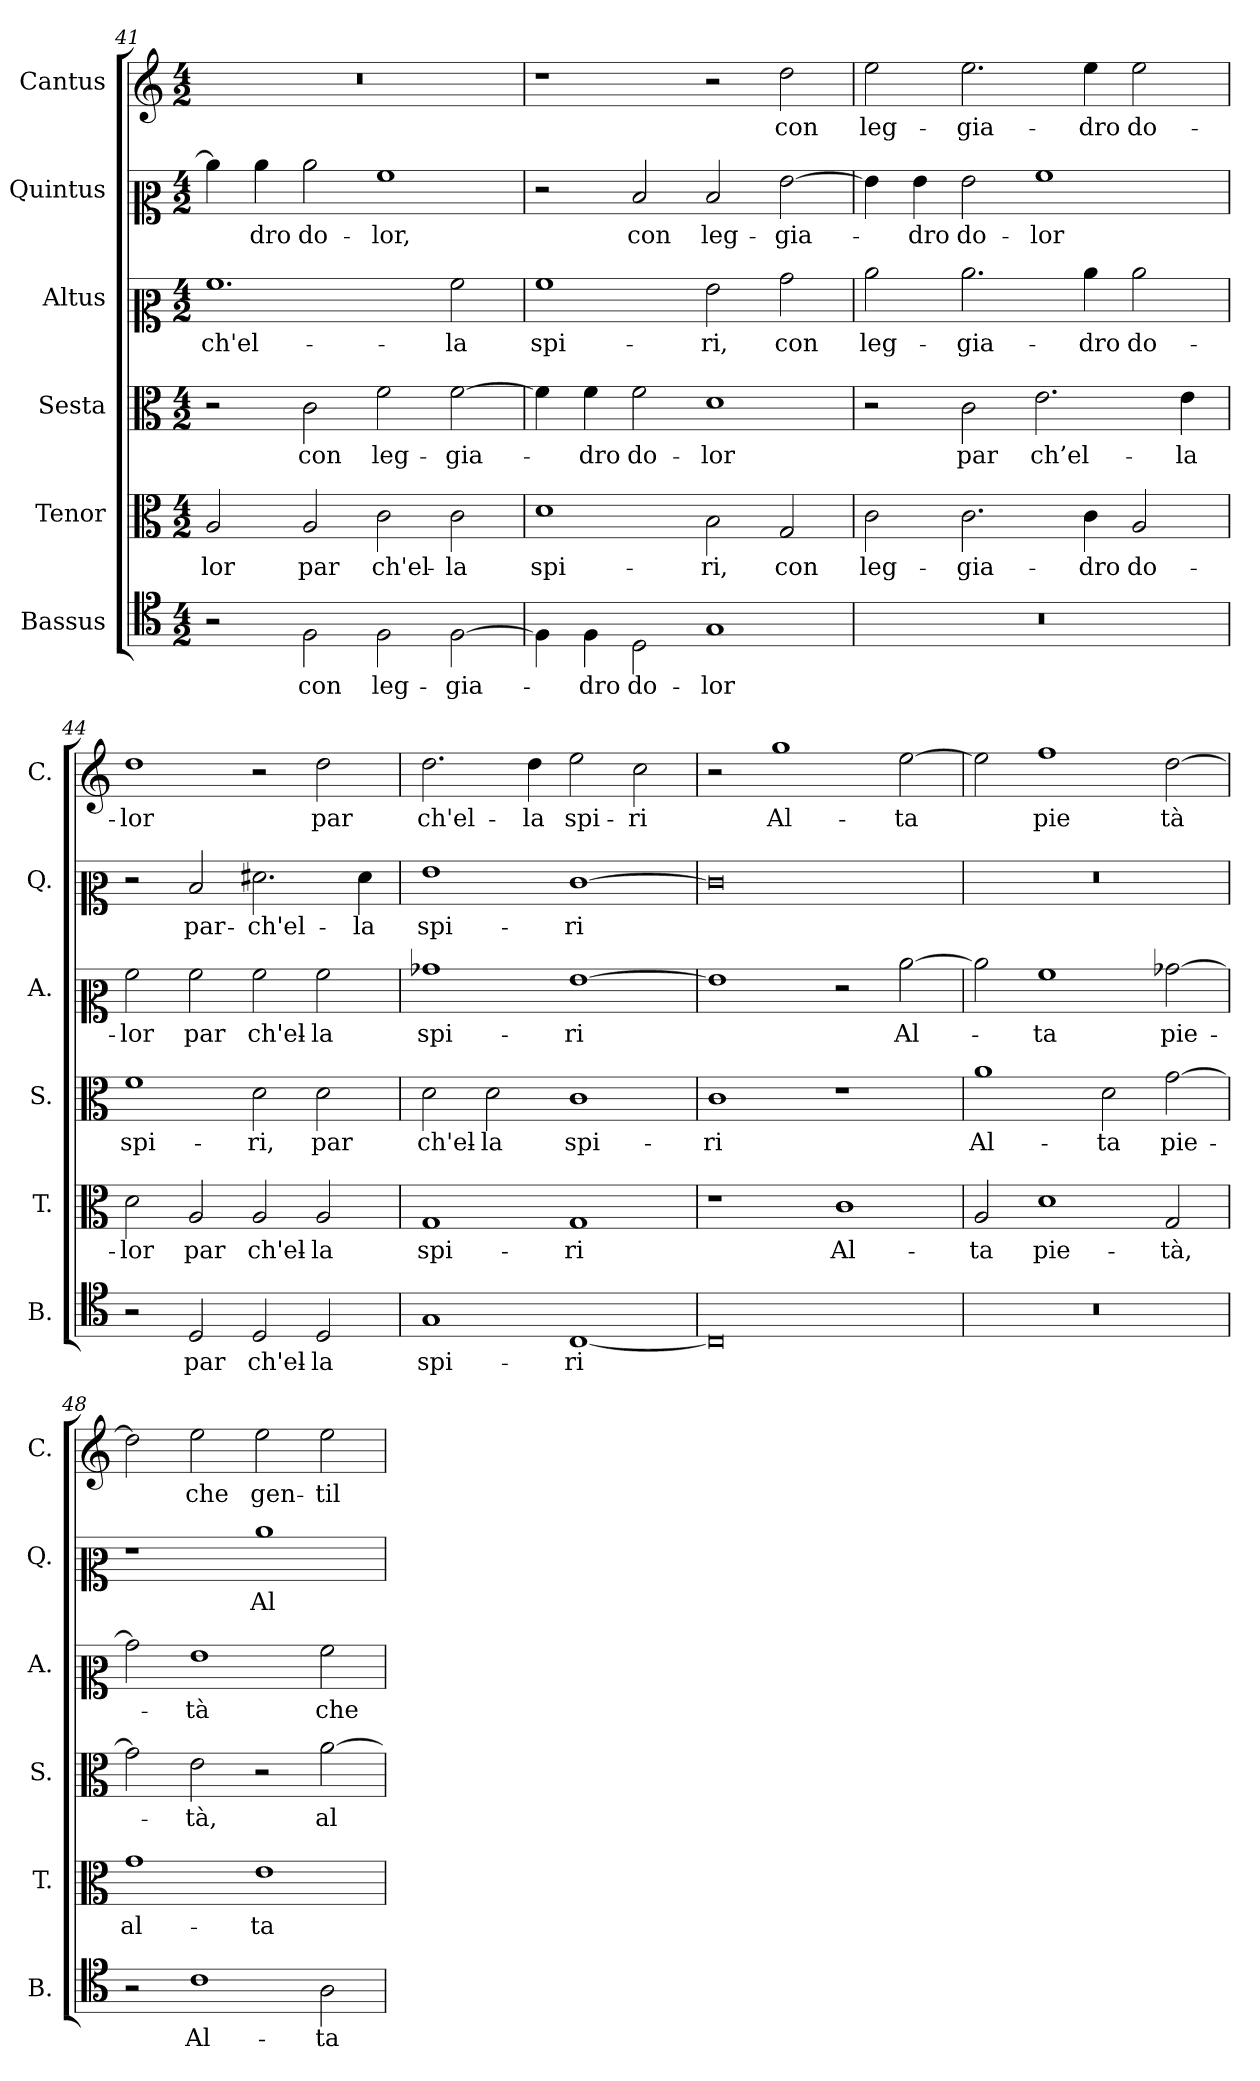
**kern	**text	**kern	**text	**kern	**text	**kern	**text	**kern	**text	**kern	**text
*part6	*part6	*part5	*part5	*part4	*part4	*part3	*part3	*part2	*part2	*part1	*part1
*staff6	*staff6	*staff5	*staff5	*staff4	*staff4	*staff3	*staff3	*staff2	*staff2	*staff1	*staff1
*I"Bassus	*	*I"Tenor	*	*I"Sesta	*	*I"Altus	*	*I"Quintus	*	*I"Cantus	*
*I'B.	*	*I'T.	*	*I'S.	*	*I'A.	*	*I'Q.	*	*I'C.	*
*clefC4	*	*clefC3	*	*clefC3	*	*clefC2	*	*clefC2	*	*clefG2	*
*k[]	*	*k[]	*	*k[]	*	*k[]	*	*k[]	*	*k[]	*
*M4/2	*	*M4/2	*	*M4/2	*	*M4/2	*	*M4/2	*	*M4/2	*
=41	=41	=41	=41	=41	=41	=41	=41	=41	=41	=41	=41
!	!	!	!LO:LY:b	!	!	!	!LO:LY:b	!	!	!	!
2r	.	2A/	-lor	2r	.	1.a	ch'el-	4cc\]	.	0r	.
!	!	!	!	!	!	!	!	!	!LO:LY:b	!	!
.	.	.	.	.	.	.	.	4cc\	-dro	.	.
!	!LO:LY:b	!	!LO:LY:b	!	!LO:LY:b	!	!	!	!LO:LY:b	!	!
2F\	con	2A/	par	2c\	con	.	.	2cc\	do-	.	.
!	!LO:LY:b	!	!LO:LY:b	!	!LO:LY:b	!	!	!	!LO:LY:b	!	!
2F\	leg-	2c\	ch'el-	2f\	leg-	.	.	1a	-lor,	.	.
!	!LO:LY:b	!	!LO:LY:b	!	!LO:LY:b	!	!LO:LY:b	!	!	!	!
[2F\	-gia-	2c\	-la	[2f\	-gia-	2a\	-la	.	.	.	.
=42	=42	=42	=42	=42	=42	=42	=42	=42	=42	=42	=42
!	!	!	!LO:LY:b	!	!	!	!LO:LY:b	!	!	!	!
4F\]	.	1d	spi-	4f\]	.	1a	spi-	2r	.	1r	.
!	!LO:LY:b	!	!	!	!LO:LY:b	!	!	!	!	!	!
4F\	-dro	.	.	4f\	-dro	.	.	.	.	.	.
!	!LO:LY:b	!	!	!	!LO:LY:b	!	!	!	!LO:LY:b	!	!
2D\	do-	.	.	2f\	do-	.	.	2d/	con	.	.
!	!LO:LY:b	!	!LO:LY:b	!	!LO:LY:b	!	!LO:LY:b	!	!LO:LY:b	!	!
1G	-lor	2B\	-ri,	1d	-lor	2g\	-ri,	2d/	leg-	2r	.
!	!	!	!LO:LY:b	!	!	!	!LO:LY:b	!	!LO:LY:b	!	!LO:LY:b
.	.	2G/	con	.	.	2b\	con	[2g\	-gia-	2dd\	con
=43	=43	=43	=43	=43	=43	=43	=43	=43	=43	=43	=43
!	!	!	!LO:LY:b	!	!	!	!LO:LY:b	!	!	!	!LO:LY:b
0r	.	2c\	leg-	2r	.	2cc\	leg-	4g\]	.	2ee\	leg-
!	!	!	!	!	!	!	!	!	!LO:LY:b	!	!
.	.	.	.	.	.	.	.	4g\	dro	.	.
!	!	!	!LO:LY:b	!	!LO:LY:b	!	!LO:LY:b	!	!LO:LY:b	!	!LO:LY:b
.	.	2.c\	-gia-	2c\	par	2.cc\	-gia-	2g\	do-	2.ee\	-gia-
!	!	!	!	!	!LO:LY:b	!	!	!	!LO:LY:b	!	!
.	.	.	.	2.e\	ch’el-	.	.	1a	-lor	.	.
!	!	!	!LO:LY:b	!	!	!	!LO:LY:b	!	!	!	!LO:LY:b
.	.	4c\	-dro	.	.	4cc\	-dro	.	.	4ee\	-dro
!	!	!	!LO:LY:b	!	!	!	!LO:LY:b	!	!	!	!LO:LY:b
.	.	2A/	do-	.	.	2cc\	do-	.	.	2ee\	do-
!	!	!	!	!	!LO:LY:b	!	!	!	!	!	!
.	.	.	.	4e\	-la	.	.	.	.	.	.
!!LO:PB:g=z
=44	=44	=44	=44	=44	=44	=44	=44	=44	=44	=44	=44
!	!	!	!LO:LY:b	!	!LO:LY:b	!	!LO:LY:b	!	!	!	!LO:LY:b
2r	.	2d\	-lor	1f	spi-	2a\	-lor	2r	.	1dd	-lor
!	!LO:LY:b	!	!LO:LY:b	!	!	!	!LO:LY:b	!	!LO:LY:b	!	!
2D/	par	2A/	par	.	.	2a\	par	2d/	par-	.	.
!	!LO:LY:b	!	!LO:LY:b	!	!LO:LY:b	!	!LO:LY:b	!	!LO:LY:b	!	!
2D/	ch'el-	2A/	ch'el-	2d\	-ri,	2a\	ch'el-	2.f#X\	-ch'el-	2r	.
!	!LO:LY:b	!	!LO:LY:b	!	!LO:LY:b	!	!LO:LY:b	!	!	!	!LO:LY:b
2D/	-la	2A/	-la	2d\	par	2a\	-la	.	.	2dd\	par
!	!	!	!	!	!	!	!	!	!LO:LY:b	!	!
.	.	.	.	.	.	.	.	4f#\	-la	.	.
=45	=45	=45	=45	=45	=45	=45	=45	=45	=45	=45	=45
!	!LO:LY:b	!	!LO:LY:b	!	!LO:LY:b	!	!LO:LY:b	!	!LO:LY:b	!	!LO:LY:b
1G	spi-	1G	spi-	2d\	ch'el-	1b-X	spi-	1g	spi-	2.dd\	ch'el-
!	!	!	!	!	!LO:LY:b	!	!	!	!	!	!
.	.	.	.	2d\	-la	.	.	.	.	.	.
!	!	!	!	!	!	!	!	!	!	!	!LO:LY:b
.	.	.	.	.	.	.	.	.	.	4dd\	-la
!	!LO:LY:b	!	!LO:LY:b	!	!LO:LY:b	!	!LO:LY:b	!	!LO:LY:b	!	!LO:LY:b
[1C	ri	1G	-ri	1c	spi-	[1g	-ri	[1e	-ri	2ee\	spi-
!	!	!	!	!	!	!	!	!	!	!	!LO:LY:b
.	.	.	.	.	.	.	.	.	.	2cc\	-ri
=46	=46	=46	=46	=46	=46	=46	=46	=46	=46	=46	=46
!	!	!	!	!	!LO:LY:b	!	!	!	!	!	!
0C]	.	1r	.	1c	-ri	1g]	.	0e]	.	2r	.
!	!	!	!	!	!	!	!	!	!	!	!LO:LY:b
.	.	.	.	.	.	.	.	.	.	1gg	Al-
!	!	!	!LO:LY:b	!	!	!	!	!	!	!	!
.	.	1c	Al-	1r	.	2r	.	.	.	.	.
!	!	!	!	!	!	!	!LO:LY:b	!	!	!	!LO:LY:b
.	.	.	.	.	.	[2cc\	Al-	.	.	[2ee\	-ta­
=47	=47	=47	=47	=47	=47	=47	=47	=47	=47	=47	=47
!	!	!	!LO:LY:b	!	!LO:LY:b	!	!	!	!	!	!
0r	.	2A/	-ta	1a	Al-	2cc\]	.	0r	.	2ee\]	.
!	!	!	!LO:LY:b	!	!	!	!LO:LY:b	!	!	!	!LO:LY:b
.	.	1d	pie-	.	.	1a	-ta	.	.	1ff	pie
!	!	!	!	!	!LO:LY:b	!	!	!	!	!	!
.	.	.	.	2d\	-ta	.	.	.	.	.	.
!	!	!	!LO:LY:b	!	!LO:LY:b	!	!LO:LY:b	!	!	!	!LO:LY:b
.	.	2G/	-tà,	[2g\	pie-	[2b-X\	pie-	.	.	[2dd\	tà
=48	=48	=48	=48	=48	=48	=48	=48	=48	=48	=48	=48
!	!	!	!LO:LY:b	!	!	!	!	!	!	!	!
2r	.	1g	al-	2g\]	.	2b-\]	.	1r	.	2dd\]	.
!	!LO:LY:b	!	!	!	!LO:LY:b	!	!LO:LY:b	!	!	!	!LO:LY:b
1c	Al-	.	.	2e\	-tà,	1g	-tà	.	.	2ee\	che
!	!	!	!LO:LY:b	!	!	!	!	!	!LO:LY:b	!	!LO:LY:b
.	.	1e	-ta	2r	.	.	.	1cc	Al-	2ee\	gen-
!	!LO:LY:b	!	!	!	!LO:LY:b	!	!LO:LY:b	!	!	!	!LO:LY:b
2A\	-ta	.	.	[2a\	al-	2a\	che	.	.	2ee\	-til
=	=	=	=	=	=	=	=	=	=	=	=
*-	*-	*-	*-	*-	*-	*-	*-	*-	*-	*-	*-
